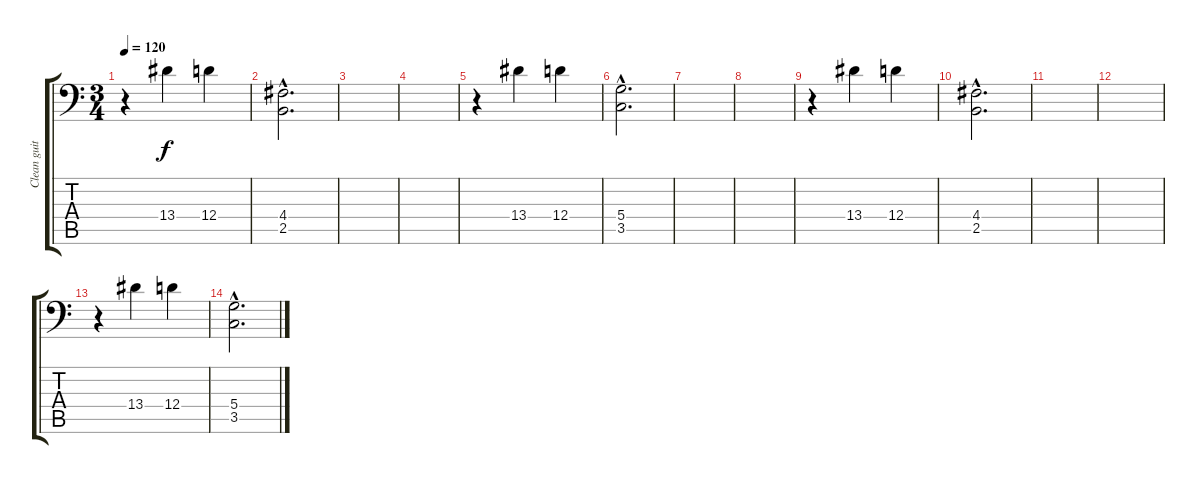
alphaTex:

\track ("Clean guitar" "Clean guit") {instrument electricguitarclean}
\staff {score tabs}
\tuning (E4 B3 G2 D2 A1 E1) {hide}
\ts (3 4)
\tempo 120
\clef f4
\ks c
r.4{dy f} 13.4.4{volume 10} 12.4.4 |
(4.4{hac} 2.5{hac}).2{d volume 16} |
|
|
r.4 13.4.4{volume 10} 12.4.4 |
(5.4{hac} 3.5{hac}).2{d volume 16} |
|
|
r.4 13.4.4{volume 10} 12.4.4 |
(4.4{hac} 2.5{hac}).2{d volume 16} |
|
|
r.4 13.4.4{volume 10} 12.4.4 |
(5.4{hac} 3.5{hac}).2{d volume 16}
